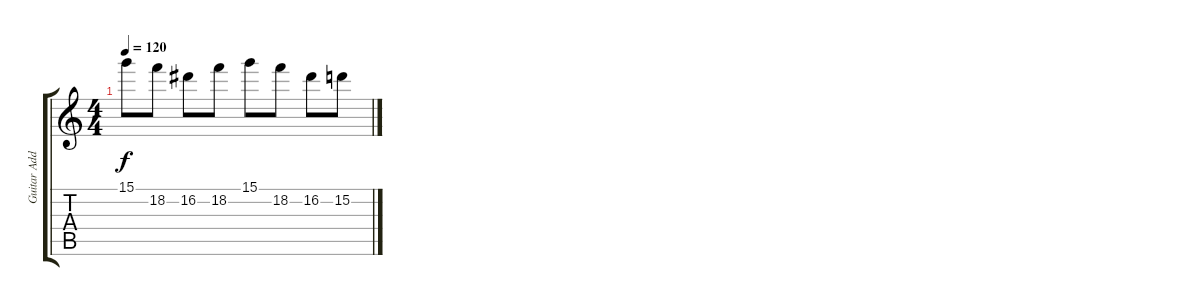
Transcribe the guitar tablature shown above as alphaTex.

\track ("Guitar Additional (Kristian Niemainn)" "Guitar Add") {instrument distortionguitar}
\staff {score tabs}
\tuning (E4 B3 G3 D3 A2 E2) {hide}
\ts (4 4)
\tempo 120
\clef g2
\ks c
15.1.8{dy f} 18.2.8 16.2.8 18.2.8 15.1.8 18.2.8 16.2.8 15.2.8
